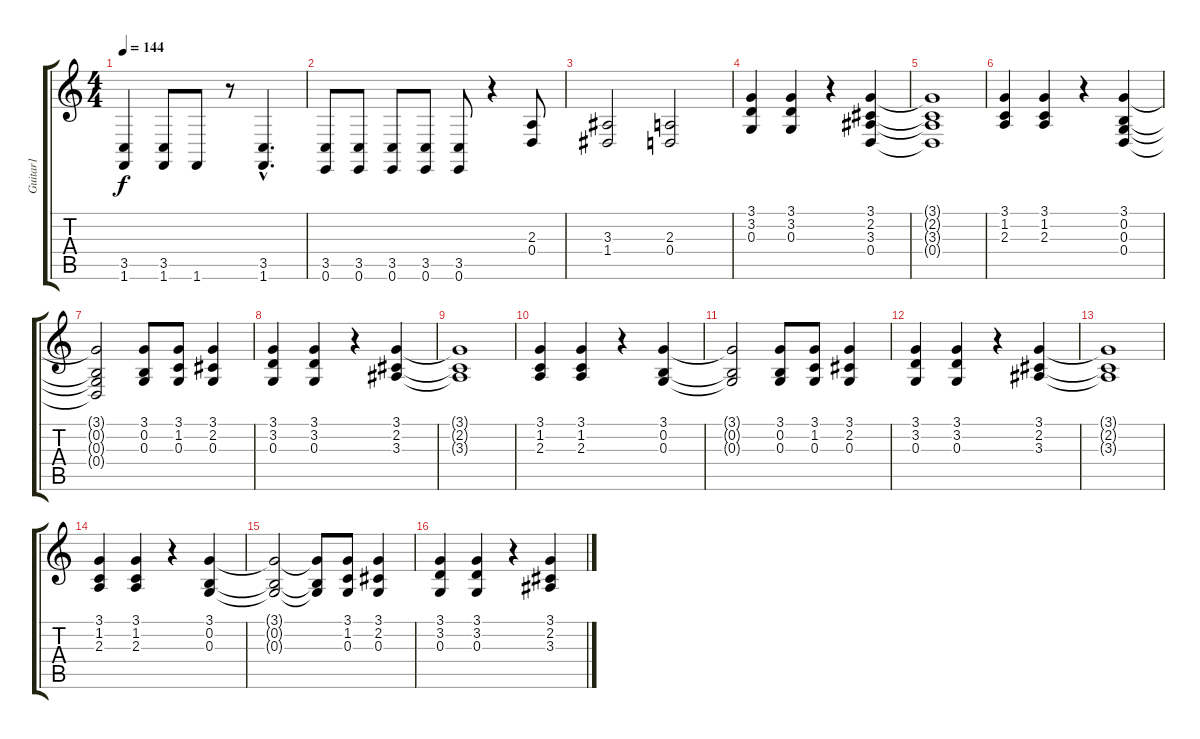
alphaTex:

\track ("Guitar1             " "Guitar1   ") {instrument brasssection}
\staff {score tabs}
\tuning (E4 B3 G3 D3 A2 E2) {hide}
\ts (4 4)
\tempo 144
\clef g2
\ks c
(3.5 1.6).4{dy f} (3.5 1.6).8 1.6.8 r.8 (3.5{hac} 1.6{hac}).4{d} |
(3.5 0.6).8 (3.5 0.6).8 (3.5 0.6).8 (3.5 0.6).8 (3.5 0.6).8 r.4 (2.3 0.4).8 |
(3.3 1.4).2 (2.3 0.4).2 |
(3.1 3.2 0.3).4 (3.1 3.2 0.3).4 r.4 (3.1 2.2 3.3 0.4).4 |
(3.1{t} 2.2{t} 3.3{t} 0.4{t}).1 |
(3.1 1.2 2.3).4 (3.1 1.2 2.3).4 r.4 (3.1 0.2 0.3 0.4).4 |
(3.1{t} 0.2{t} 0.3{t} 0.4{t}).2 (3.1 0.2 0.3).8 (3.1 1.2 0.3).8 (3.1 2.2 0.3).4 |
(3.1 3.2 0.3).4 (3.1 3.2 0.3).4 r.4 (3.1 2.2 3.3).4 |
(3.1{t} 2.2{t} 3.3{t}).1 |
(3.1 1.2 2.3).4 (3.1 1.2 2.3).4 r.4 (3.1 0.2 0.3).4 |
(3.1{t} 0.2{t} 0.3{t}).2 (3.1 0.2 0.3).8 (3.1 1.2 0.3).8 (3.1 2.2 0.3).4 |
(3.1 3.2 0.3).4 (3.1 3.2 0.3).4 r.4 (3.1 2.2 3.3).4 |
(3.1{t} 2.2{t} 3.3{t}).1 |
(3.1 1.2 2.3).4 (3.1 1.2 2.3).4 r.4 (3.1 0.2 0.3).4 |
(3.1{t} 0.2{t} 0.3{t}).2 (3.1{t} 0.2{t} 0.3{t}).8 (3.1 1.2 0.3).8 (3.1 2.2 0.3).4 |
(3.1 3.2 0.3).4 (3.1 3.2 0.3).4 r.4 (3.1 2.2 3.3).4
